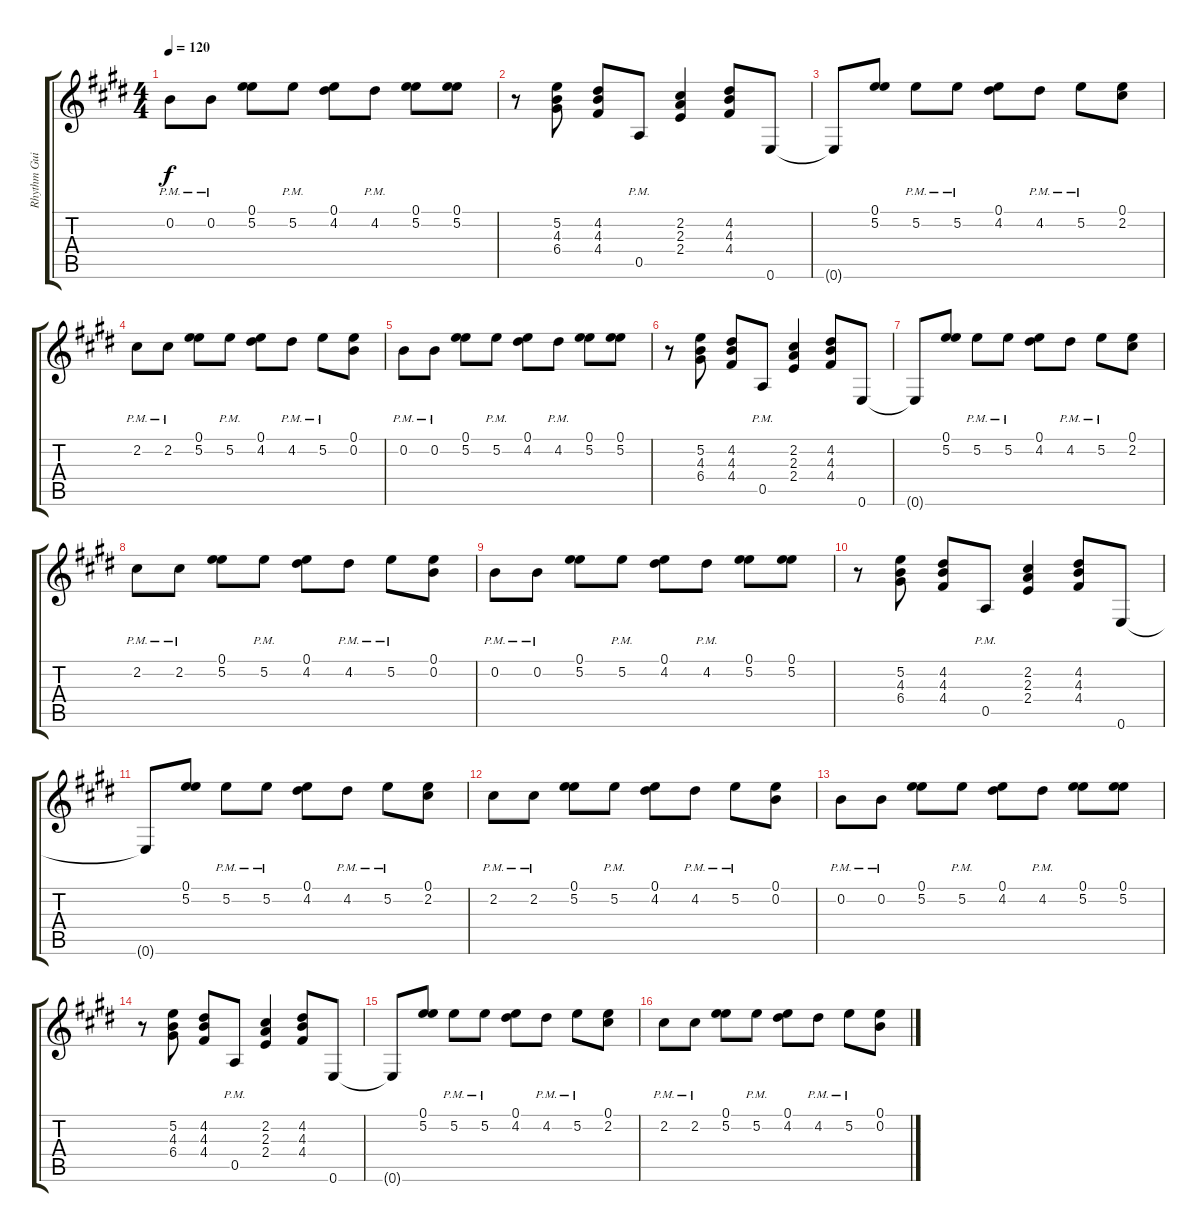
\track ("Rhythm Guitar" "Rhythm Gui") {instrument distortionguitar}
\staff {score tabs}
\tuning (E4 B3 G3 D3 A2 E2) {hide}
\ts (4 4)
\tempo 120
\clef g2
\ks e
0.2{pm}.8{dy f} 0.2{pm}.8 (0.1 5.2).8 5.2{pm}.8 (0.1 4.2).8 4.2{pm}.8 (0.1 5.2).8 (0.1 5.2).8 |
r.8 (5.2 4.3 6.4).8 (4.2 4.3 4.4).8 0.5{pm}.8 (2.2 2.3 2.4).4 (4.2 4.3 4.4).8 0.6.8 |
0.6{t}.8 (0.1 5.2).8 5.2{pm}.8 5.2{pm}.8 (0.1 4.2).8 4.2{pm}.8 5.2{pm}.8 (0.1 2.2).8 |
2.2{pm}.8 2.2{pm}.8 (0.1 5.2).8 5.2{pm}.8 (0.1 4.2).8 4.2{pm}.8 5.2{pm}.8 (0.1 0.2).8 |
0.2{pm}.8 0.2{pm}.8 (0.1 5.2).8 5.2{pm}.8 (0.1 4.2).8 4.2{pm}.8 (0.1 5.2).8 (0.1 5.2).8 |
r.8 (5.2 4.3 6.4).8 (4.2 4.3 4.4).8 0.5{pm}.8 (2.2 2.3 2.4).4 (4.2 4.3 4.4).8 0.6.8 |
0.6{t}.8 (0.1 5.2).8 5.2{pm}.8 5.2{pm}.8 (0.1 4.2).8 4.2{pm}.8 5.2{pm}.8 (0.1 2.2).8 |
2.2{pm}.8 2.2{pm}.8 (0.1 5.2).8 5.2{pm}.8 (0.1 4.2).8 4.2{pm}.8 5.2{pm}.8 (0.1 0.2).8 |
0.2{pm}.8 0.2{pm}.8 (0.1 5.2).8 5.2{pm}.8 (0.1 4.2).8 4.2{pm}.8 (0.1 5.2).8 (0.1 5.2).8 |
r.8 (5.2 4.3 6.4).8 (4.2 4.3 4.4).8 0.5{pm}.8 (2.2 2.3 2.4).4 (4.2 4.3 4.4).8 0.6.8 |
0.6{t}.8 (0.1 5.2).8 5.2{pm}.8 5.2{pm}.8 (0.1 4.2).8 4.2{pm}.8 5.2{pm}.8 (0.1 2.2).8 |
2.2{pm}.8 2.2{pm}.8 (0.1 5.2).8 5.2{pm}.8 (0.1 4.2).8 4.2{pm}.8 5.2{pm}.8 (0.1 0.2).8 |
0.2{pm}.8 0.2{pm}.8 (0.1 5.2).8 5.2{pm}.8 (0.1 4.2).8 4.2{pm}.8 (0.1 5.2).8 (0.1 5.2).8 |
r.8 (5.2 4.3 6.4).8 (4.2 4.3 4.4).8 0.5{pm}.8 (2.2 2.3 2.4).4 (4.2 4.3 4.4).8 0.6.8 |
0.6{t}.8 (0.1 5.2).8 5.2{pm}.8 5.2{pm}.8 (0.1 4.2).8 4.2{pm}.8 5.2{pm}.8 (0.1 2.2).8 |
2.2{pm}.8 2.2{pm}.8 (0.1 5.2).8 5.2{pm}.8 (0.1 4.2).8 4.2{pm}.8 5.2{pm}.8 (0.1 0.2).8
